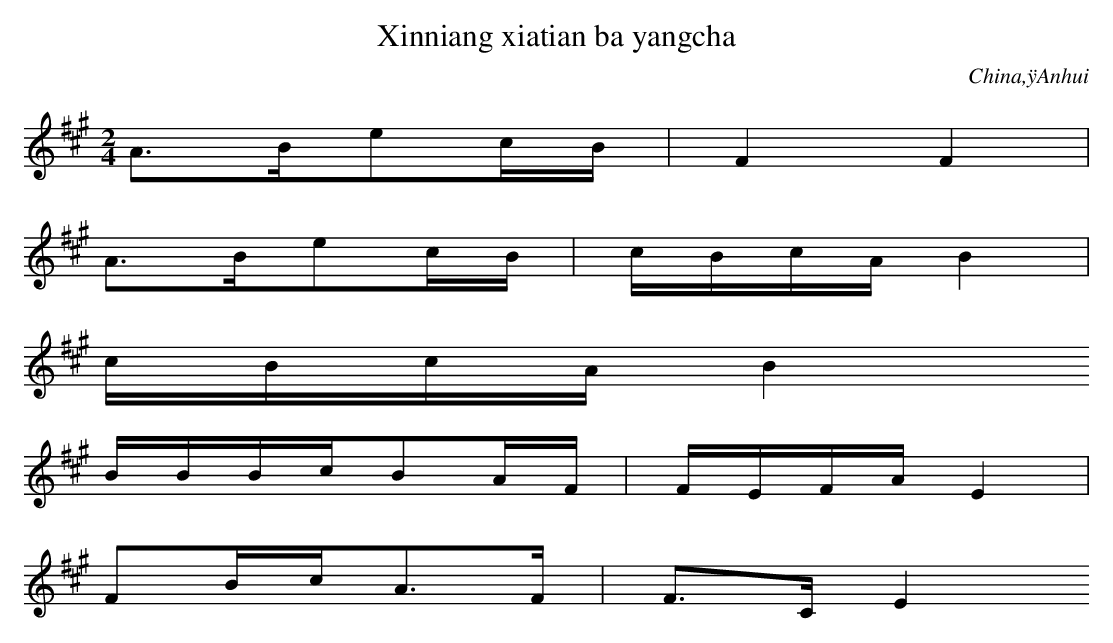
X:1
T: Xinniang xiatian ba yangcha
O: China,ÿAnhui
M: 2/4
L: 1/16
K: A
A3Be2cB | F4F4 |
A3Be2cB | cBcAB4 |
cBcAB4
BBBcB2AF | FEFAE4 |
F2BcA3F | F3CE4
